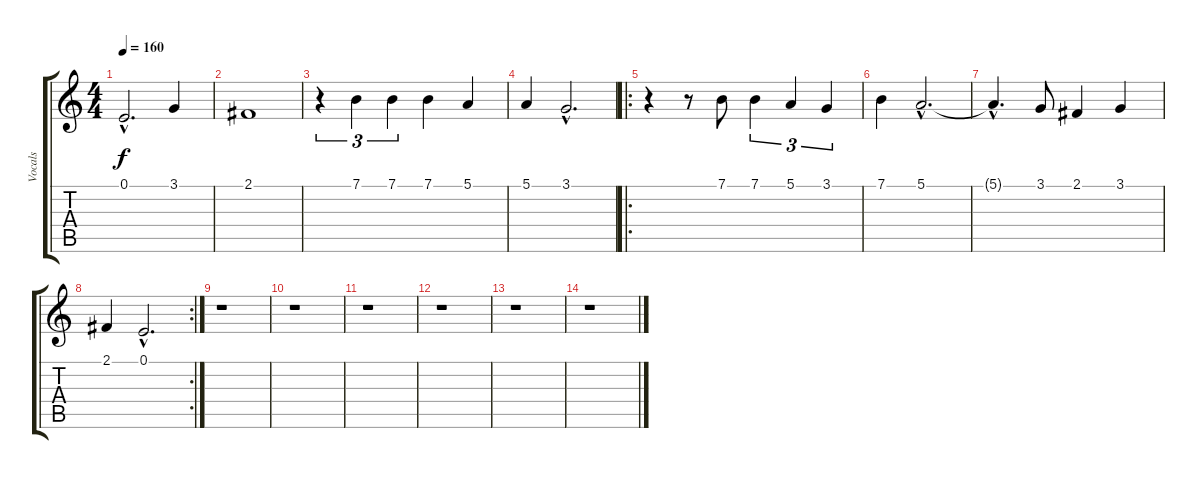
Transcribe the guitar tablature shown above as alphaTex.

\track ("Vocals" "Vocals") {instrument oboe}
\staff {score tabs}
\tuning (E4 B3 G3 D3 A2 E2) {hide}
\ts (4 4)
\tempo 160
\clef g2
\ks c
0.1{hac t}.2{d dy f} 3.1.4 |
2.1.1 |
r.4{tu (3 2)} 7.1.4{tu (3 2)} 7.1.4{tu (3 2)} 7.1.4 5.1.4 |
5.1.4 3.1{hac}.2{d} |
\ro
r.4 r.8 7.1.8 7.1.4{tu (3 2)} 5.1.4{tu (3 2)} 3.1.4{tu (3 2)} |
7.1.4 5.1{hac}.2{d} |
5.1{hac t}.4{d} 3.1.8 2.1.4 3.1.4 |
\rc 2
2.1.4 0.1{hac}.2{d} |
r.1 |
r.1 |
r.1 |
r.1 |
r.1 |
r.1
